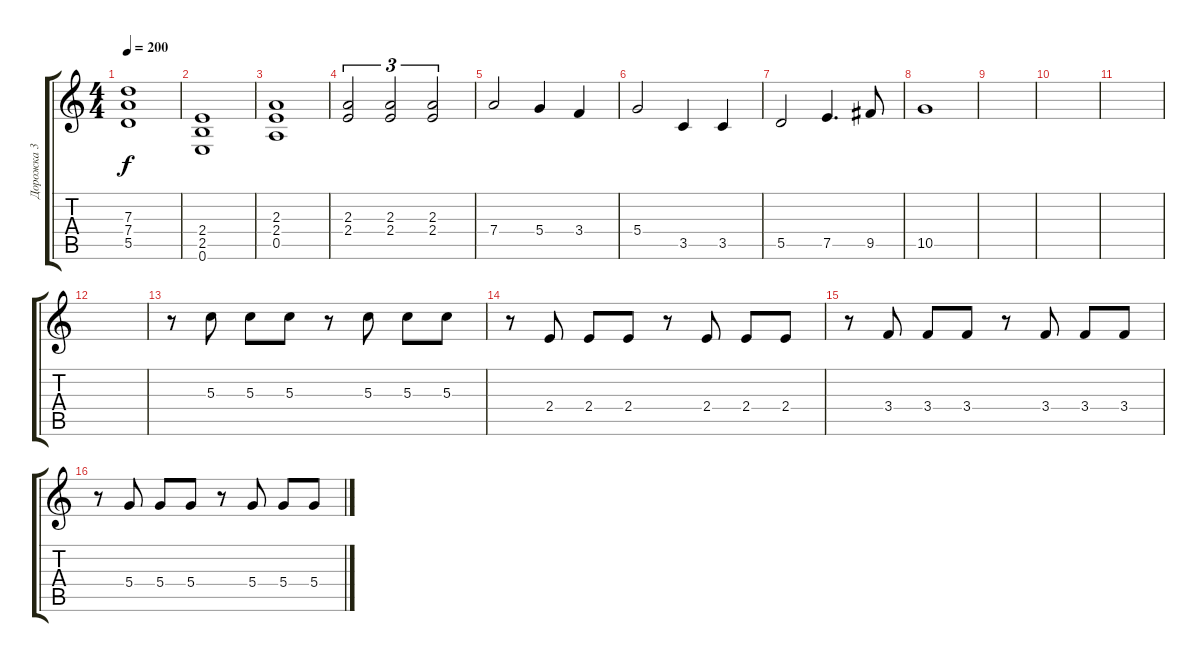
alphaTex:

\track ("Дорожка 3" "Дорожка 3") {instrument distortionguitar}
\staff {score tabs}
\tuning (E4 B3 G3 D3 A2 E2) {hide}
\ts (4 4)
\tempo 200
\clef g2
\ks c
(7.3 7.4 5.5).1{dy f} |
(2.4 2.5 0.6).1 |
(2.3 2.4 0.5).1 |
(2.3 2.4).2{tu (3 2)} (2.3 2.4).2{tu (3 2)} (2.3 2.4).2{tu (3 2)} |
7.4.2 5.4.4 3.4.4 |
5.4.2 3.5.4 3.5.4 |
5.5.2 7.5.4{d} 9.5.8 |
10.5.1 |
|
|
|
|
r.8 5.3.8 5.3.8 5.3.8 r.8 5.3.8 5.3.8 5.3.8 |
r.8 2.4.8 2.4.8 2.4.8 r.8 2.4.8 2.4.8 2.4.8 |
r.8 3.4.8 3.4.8 3.4.8 r.8 3.4.8 3.4.8 3.4.8 |
r.8 5.4.8 5.4.8 5.4.8 r.8 5.4.8 5.4.8 5.4.8
